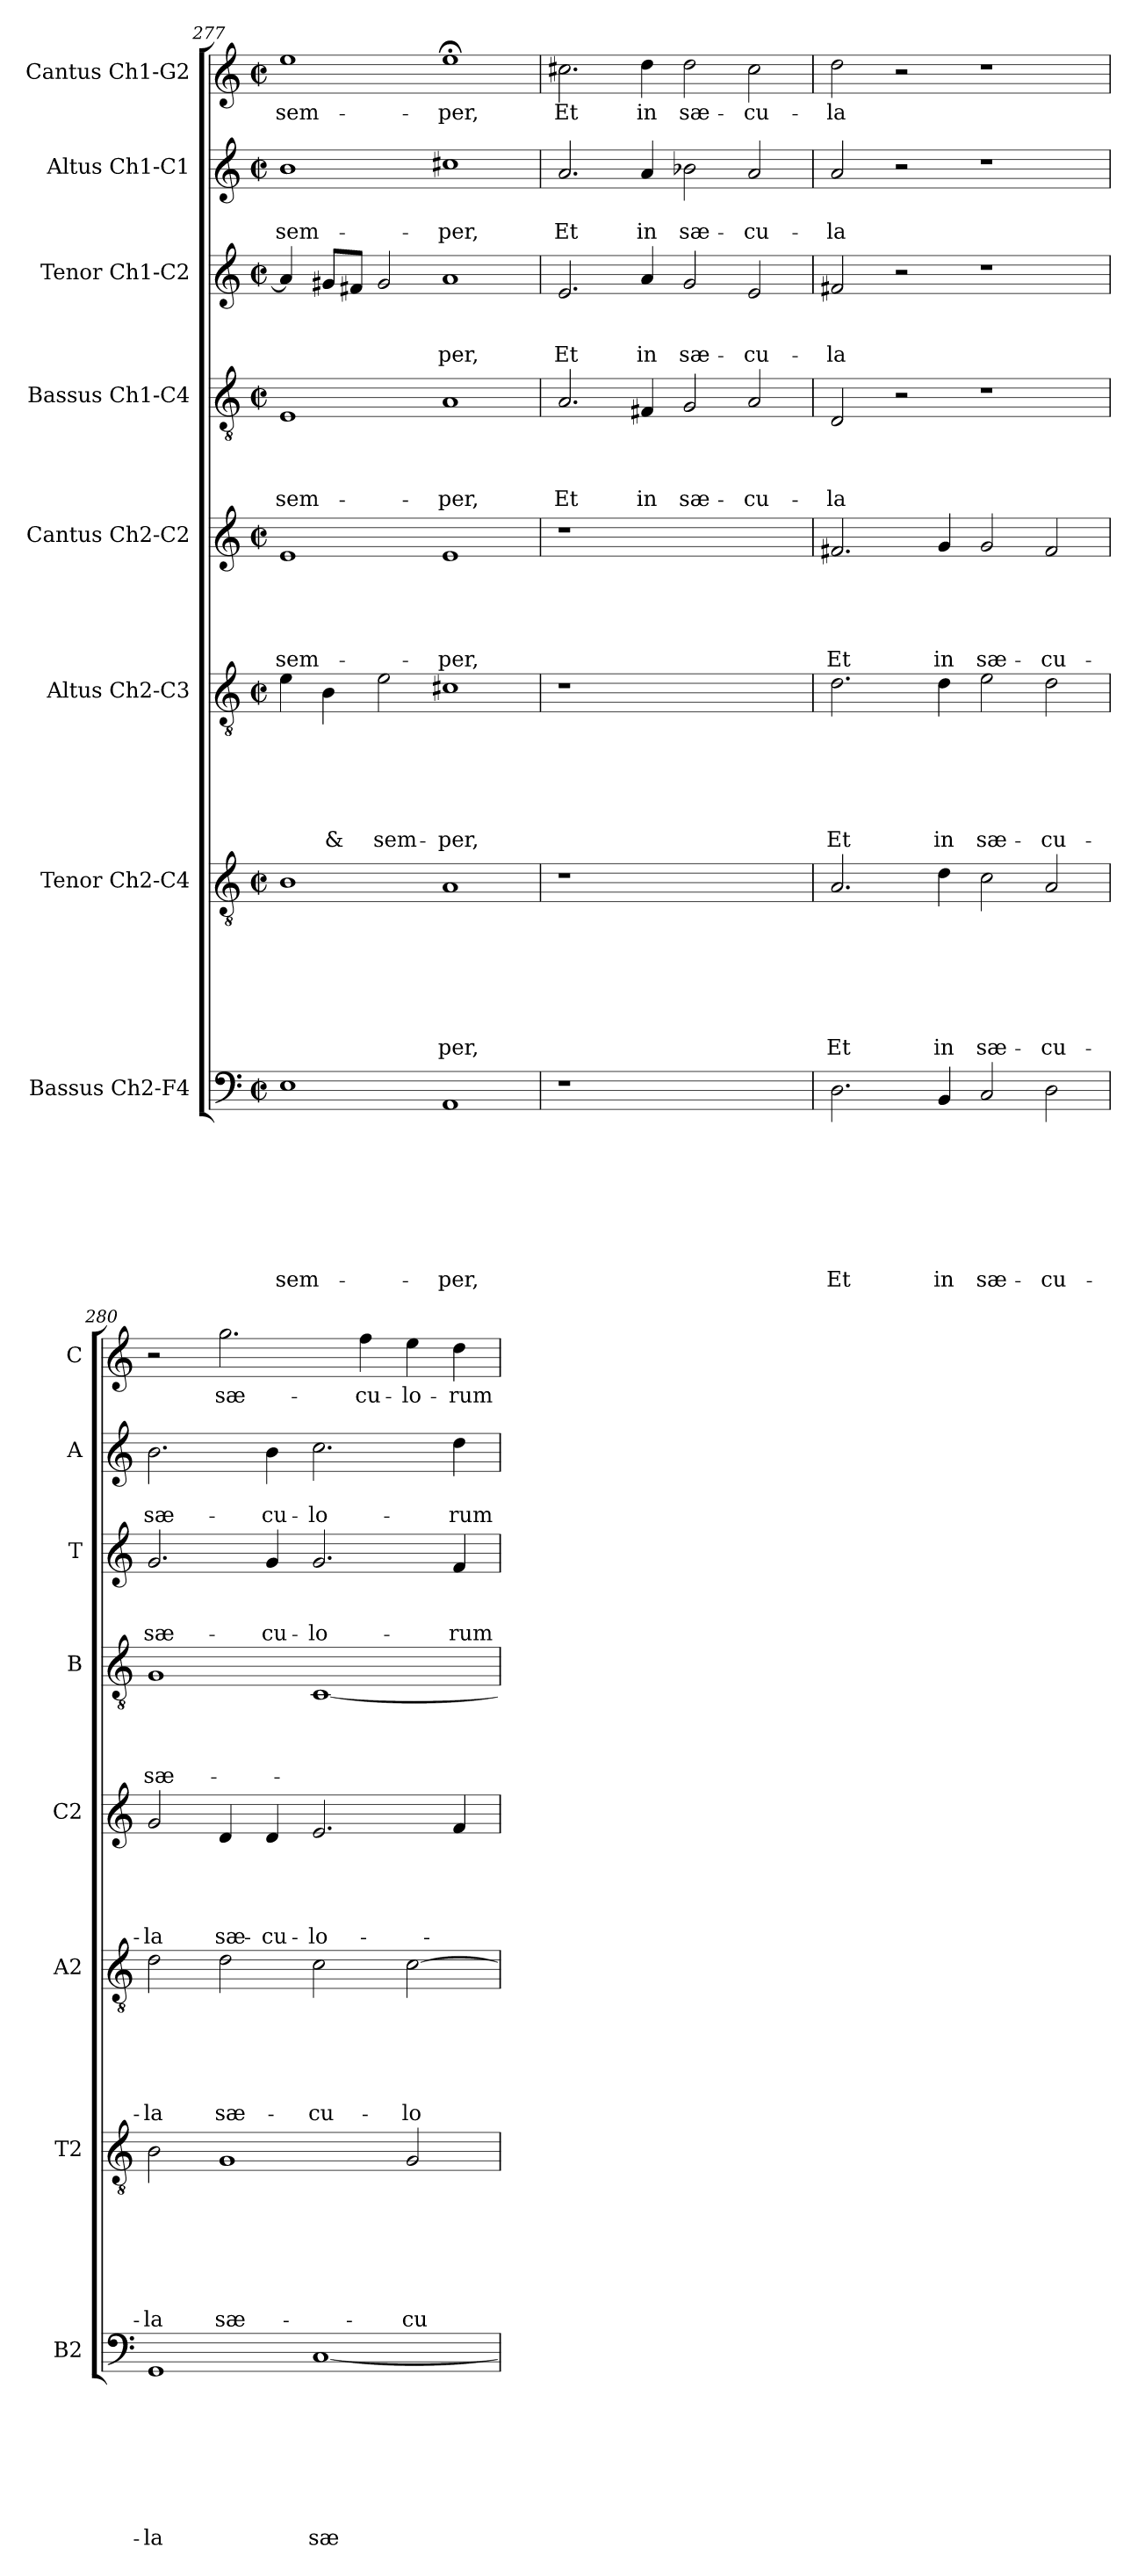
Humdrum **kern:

**kern	**text	**text	**text	**text	**text	**text	**text	**text	**kern	**text	**text	**text	**text	**text	**text	**text	**kern	**text	**text	**text	**text	**text	**text	**kern	**text	**text	**text	**text	**text	**kern	**text	**text	**text	**text	**kern	**text	**text	**text	**kern	**text	**text	**kern	**text
*part8	*part8	*part8	*part8	*part8	*part8	*part8	*part8	*part8	*part7	*part7	*part7	*part7	*part7	*part7	*part7	*part7	*part6	*part6	*part6	*part6	*part6	*part6	*part6	*part5	*part5	*part5	*part5	*part5	*part5	*part4	*part4	*part4	*part4	*part4	*part3	*part3	*part3	*part3	*part2	*part2	*part2	*part1	*part1
*staff8	*staff8	*staff8	*staff8	*staff8	*staff8	*staff8	*staff8	*staff8	*staff7	*staff7	*staff7	*staff7	*staff7	*staff7	*staff7	*staff7	*staff6	*staff6	*staff6	*staff6	*staff6	*staff6	*staff6	*staff5	*staff5	*staff5	*staff5	*staff5	*staff5	*staff4	*staff4	*staff4	*staff4	*staff4	*staff3	*staff3	*staff3	*staff3	*staff2	*staff2	*staff2	*staff1	*staff1
*I"Bassus Ch2-F4	*	*	*	*	*	*	*	*	*I"Tenor Ch2-C4	*	*	*	*	*	*	*	*I"Altus Ch2-C3	*	*	*	*	*	*	*I"Cantus Ch2-C2	*	*	*	*	*	*I"Bassus Ch1-C4	*	*	*	*	*I"Tenor Ch1-C2	*	*	*	*I"Altus Ch1-C1	*	*	*I"Cantus Ch1-G2	*
*I'B2	*	*	*	*	*	*	*	*	*I'T2	*	*	*	*	*	*	*	*I'A2	*	*	*	*	*	*	*I'C2	*	*	*	*	*	*I'B	*	*	*	*	*I'T	*	*	*	*I'A	*	*	*I'C	*
*clefF4	*	*	*	*	*	*	*	*	*clefGv2	*	*	*	*	*	*	*	*clefGv2	*	*	*	*	*	*	*clefG2	*	*	*	*	*	*clefGv2	*	*	*	*	*clefG2	*	*	*	*clefG2	*	*	*clefG2	*
*k[]	*	*	*	*	*	*	*	*	*k[]	*	*	*	*	*	*	*	*k[]	*	*	*	*	*	*	*k[]	*	*	*	*	*	*k[]	*	*	*	*	*k[]	*	*	*	*k[]	*	*	*k[]	*
*C:	*	*	*	*	*	*	*	*	*C:	*	*	*	*	*	*	*	*C:	*	*	*	*	*	*	*C:	*	*	*	*	*	*C:	*	*	*	*	*C:	*	*	*	*C:	*	*	*C:	*
*M2/2	*	*	*	*	*	*	*	*	*M2/2	*	*	*	*	*	*	*	*M2/2	*	*	*	*	*	*	*M2/2	*	*	*	*	*	*M2/2	*	*	*	*	*M2/2	*	*	*	*M2/2	*	*	*M2/2	*
*met(c|)	*	*	*	*	*	*	*	*	*met(c|)	*	*	*	*	*	*	*	*met(c|)	*	*	*	*	*	*	*met(c|)	*	*	*	*	*	*met(c|)	*	*	*	*	*met(c|)	*	*	*	*met(c|)	*	*	*met(c|)	*
=277	=277	=277	=277	=277	=277	=277	=277	=277	=277	=277	=277	=277	=277	=277	=277	=277	=277	=277	=277	=277	=277	=277	=277	=277	=277	=277	=277	=277	=277	=277	=277	=277	=277	=277	=277	=277	=277	=277	=277	=277	=277	=277	=277
!	!	!	!	!	!	!	!	!LO:LY:b	!	!	!	!	!	!	!	!	!	!	!	!	!	!	!	!	!	!	!	!	!LO:LY:b	!	!	!	!	!LO:LY:b	!	!	!	!	!	!	!LO:LY:b	!	!LO:LY:b
1E	.	.	.	.	.	.	.	sem-	1B	.	.	.	.	.	.	.	4e\	.	.	.	.	.	.	1e	.	.	.	.	sem-	1E	.	.	.	sem-	4a/]	.	.	.	1b	.	sem-	1ee	sem-
!	!	!	!	!	!	!	!	!	!	!	!	!	!	!	!	!	!	!	!	!	!	!	!LO:LY:b	!	!	!	!	!	!	!	!	!	!	!	!	!	!	!	!	!	!	!	!
.	.	.	.	.	.	.	.	.	.	.	.	.	.	.	.	.	4B\	.	.	.	.	.	&	.	.	.	.	.	.	.	.	.	.	.	8g#X/L	.	.	.	.	.	.	.	.
.	.	.	.	.	.	.	.	.	.	.	.	.	.	.	.	.	.	.	.	.	.	.	.	.	.	.	.	.	.	.	.	.	.	.	8f#X/J	.	.	.	.	.	.	.	.
!	!	!	!	!	!	!	!	!	!	!	!	!	!	!	!	!	!	!	!	!	!	!	!LO:LY:b	!	!	!	!	!	!	!	!	!	!	!	!	!	!	!	!	!	!	!	!
.	.	.	.	.	.	.	.	.	.	.	.	.	.	.	.	.	2e\	.	.	.	.	.	sem-	.	.	.	.	.	.	.	.	.	.	.	2g#/	.	.	.	.	.	.	.	.
!	!	!	!	!	!	!	!	!LO:LY:b	!	!	!	!	!	!	!	!LO:LY:b	!	!	!	!	!	!	!LO:LY:b	!	!	!	!	!	!LO:LY:b	!	!	!	!	!LO:LY:b	!	!	!	!LO:LY:b	!	!	!LO:LY:b	!	!LO:LY:b
1AA	.	.	.	.	.	.	.	-per,	1A	.	.	.	.	.	.	-per,	1c#X	.	.	.	.	.	-per,	1e	.	.	.	.	-per,	1A	.	.	.	-per,	1a	.	.	-per,	1cc#X	.	-per,	1ee;<	-per,
!!LO:PB:g=z
=278	=278	=278	=278	=278	=278	=278	=278	=278	=278	=278	=278	=278	=278	=278	=278	=278	=278	=278	=278	=278	=278	=278	=278	=278	=278	=278	=278	=278	=278	=278	=278	=278	=278	=278	=278	=278	=278	=278	=278	=278	=278	=278	=278
!	!	!	!	!	!	!	!	!	!	!	!	!	!	!	!	!	!	!	!	!	!	!	!	!	!	!	!	!	!	!	!	!	!	!LO:LY:b	!	!	!	!LO:LY:b	!	!	!LO:LY:b	!	!LO:LY:b
1r	.	.	.	.	.	.	.	.	1r	.	.	.	.	.	.	.	1r	.	.	.	.	.	.	1r	.	.	.	.	.	2.A/	.	.	.	Et	2.e/	.	.	Et	2.a/	.	Et	2.cc#X\	Et
!	!	!	!	!	!	!	!	!	!	!	!	!	!	!	!	!	!	!	!	!	!	!	!	!	!	!	!	!	!	!	!	!	!	!LO:LY:b	!	!	!	!LO:LY:b	!	!	!LO:LY:b	!	!LO:LY:b
.	.	.	.	.	.	.	.	.	.	.	.	.	.	.	.	.	.	.	.	.	.	.	.	.	.	.	.	.	.	4F#X/	.	.	.	in	4a/	.	.	in	4a/	.	in	4dd\	in
!	!	!	!	!	!	!	!	!	!	!	!	!	!	!	!	!	!	!	!	!	!	!	!	!	!	!	!	!	!	!	!	!	!	!LO:LY:b	!	!	!	!LO:LY:b	!	!	!LO:LY:b	!	!LO:LY:b
1ryy	.	.	.	.	.	.	.	.	1ryy	.	.	.	.	.	.	.	1ryy	.	.	.	.	.	.	1ryy	.	.	.	.	.	2G/	.	.	.	sæ-	2g/	.	.	sæ-	2b-X\	.	sæ-	2dd\	sæ-
!	!	!	!	!	!	!	!	!	!	!	!	!	!	!	!	!	!	!	!	!	!	!	!	!	!	!	!	!	!	!	!	!	!	!LO:LY:b	!	!	!	!LO:LY:b	!	!	!LO:LY:b	!	!LO:LY:b
.	.	.	.	.	.	.	.	.	.	.	.	.	.	.	.	.	.	.	.	.	.	.	.	.	.	.	.	.	.	2A/	.	.	.	-cu-	2e/	.	.	-cu-	2a/	.	-cu-	2cc#\	-cu-
=279	=279	=279	=279	=279	=279	=279	=279	=279	=279	=279	=279	=279	=279	=279	=279	=279	=279	=279	=279	=279	=279	=279	=279	=279	=279	=279	=279	=279	=279	=279	=279	=279	=279	=279	=279	=279	=279	=279	=279	=279	=279	=279	=279
!	!	!	!	!	!	!	!	!LO:LY:b	!	!	!	!	!	!	!	!LO:LY:b	!	!	!	!	!	!	!LO:LY:b	!	!	!	!	!	!LO:LY:b	!	!	!	!	!LO:LY:b	!	!	!	!LO:LY:b	!	!	!LO:LY:b	!	!LO:LY:b
2.D\	.	.	.	.	.	.	.	Et	2.A/	.	.	.	.	.	.	Et	2.d\	.	.	.	.	.	Et	2.f#X/	.	.	.	.	Et	2D/	.	.	.	-la	2f#X/	.	.	-la	2a/	.	-la	2dd\	-la
.	.	.	.	.	.	.	.	.	.	.	.	.	.	.	.	.	.	.	.	.	.	.	.	.	.	.	.	.	.	2r	.	.	.	.	2r	.	.	.	2r	.	.	2r	.
!	!	!	!	!	!	!	!	!LO:LY:b	!	!	!	!	!	!	!	!LO:LY:b	!	!	!	!	!	!	!LO:LY:b	!	!	!	!	!	!LO:LY:b	!	!	!	!	!	!	!	!	!	!	!	!	!	!
4BB/	.	.	.	.	.	.	.	in	4d\	.	.	.	.	.	.	in	4d\	.	.	.	.	.	in	4g/	.	.	.	.	in	.	.	.	.	.	.	.	.	.	.	.	.	.	.
!	!	!	!	!	!	!	!	!LO:LY:b	!	!	!	!	!	!	!	!LO:LY:b	!	!	!	!	!	!	!LO:LY:b	!	!	!	!	!	!LO:LY:b	!	!	!	!	!	!	!	!	!	!	!	!	!	!
2C/	.	.	.	.	.	.	.	sæ-	2c\	.	.	.	.	.	.	sæ-	2e\	.	.	.	.	.	sæ-	2g/	.	.	.	.	sæ-	1r	.	.	.	.	1r	.	.	.	1r	.	.	1r	.
!	!	!	!	!	!	!	!	!LO:LY:b	!	!	!	!	!	!	!	!LO:LY:b	!	!	!	!	!	!	!LO:LY:b	!	!	!	!	!	!LO:LY:b	!	!	!	!	!	!	!	!	!	!	!	!	!	!
2D\	.	.	.	.	.	.	.	-cu-	2A/	.	.	.	.	.	.	-cu-	2d\	.	.	.	.	.	-cu-	2f#/	.	.	.	.	-cu-	.	.	.	.	.	.	.	.	.	.	.	.	.	.
=280	=280	=280	=280	=280	=280	=280	=280	=280	=280	=280	=280	=280	=280	=280	=280	=280	=280	=280	=280	=280	=280	=280	=280	=280	=280	=280	=280	=280	=280	=280	=280	=280	=280	=280	=280	=280	=280	=280	=280	=280	=280	=280	=280
!	!	!	!	!	!	!	!	!LO:LY:b	!	!	!	!	!	!	!	!LO:LY:b	!	!	!	!	!	!	!LO:LY:b	!	!	!	!	!	!LO:LY:b	!	!	!	!	!LO:LY:b	!	!	!	!LO:LY:b	!	!	!LO:LY:b	!	!
1GG	.	.	.	.	.	.	.	-la	2B\	.	.	.	.	.	.	-la	2d\	.	.	.	.	.	-la	2g/	.	.	.	.	-la	1G	.	.	.	sæ-	2.g/	.	.	sæ-	2.b\	.	sæ-	2r	.
!	!	!	!	!	!	!	!	!	!	!	!	!	!	!	!	!LO:LY:b	!	!	!	!	!	!	!LO:LY:b	!	!	!	!	!	!LO:LY:b	!	!	!	!	!	!	!	!	!	!	!	!	!	!LO:LY:b
.	.	.	.	.	.	.	.	.	1G	.	.	.	.	.	.	sæ-	2d\	.	.	.	.	.	sæ-	4d/	.	.	.	.	sæ-	.	.	.	.	.	.	.	.	.	.	.	.	2.gg\	sæ-
!	!	!	!	!	!	!	!	!	!	!	!	!	!	!	!	!	!	!	!	!	!	!	!	!	!	!	!	!	!LO:LY:b	!	!	!	!	!	!	!	!	!LO:LY:b	!	!	!LO:LY:b	!	!
.	.	.	.	.	.	.	.	.	.	.	.	.	.	.	.	.	.	.	.	.	.	.	.	4d/	.	.	.	.	-cu-	.	.	.	.	.	4g/	.	.	-cu-	4b\	.	-cu-	.	.
!	!	!	!	!	!	!	!	!LO:LY:b	!	!	!	!	!	!	!	!	!	!	!	!	!	!	!LO:LY:b	!	!	!	!	!	!LO:LY:b	!	!	!	!	!	!	!	!	!LO:LY:b	!	!	!LO:LY:b	!	!
[1C	.	.	.	.	.	.	.	sæ-	.	.	.	.	.	.	.	.	2c\	.	.	.	.	.	-cu-	2.e/	.	.	.	.	-lo-	[1C	.	.	.	.	2.g/	.	.	-lo-	2.cc\	.	-lo-	.	.
!	!	!	!	!	!	!	!	!	!	!	!	!	!	!	!	!	!	!	!	!	!	!	!	!	!	!	!	!	!	!	!	!	!	!	!	!	!	!	!	!	!	!	!LO:LY:b
.	.	.	.	.	.	.	.	.	.	.	.	.	.	.	.	.	.	.	.	.	.	.	.	.	.	.	.	.	.	.	.	.	.	.	.	.	.	.	.	.	.	4ff\	-cu-
!	!	!	!	!	!	!	!	!	!	!	!	!	!	!	!	!LO:LY:b	!	!	!	!	!	!	!LO:LY:b	!	!	!	!	!	!	!	!	!	!	!	!	!	!	!	!	!	!	!	!LO:LY:b
.	.	.	.	.	.	.	.	.	2G/	.	.	.	.	.	.	-cu-	[2c\	.	.	.	.	.	-lo-	.	.	.	.	.	.	.	.	.	.	.	.	.	.	.	.	.	.	4ee\	-lo-
!	!	!	!	!	!	!	!	!	!	!	!	!	!	!	!	!	!	!	!	!	!	!	!	!	!	!	!	!	!	!	!	!	!	!	!	!	!	!LO:LY:b	!	!	!LO:LY:b	!	!LO:LY:b
.	.	.	.	.	.	.	.	.	.	.	.	.	.	.	.	.	.	.	.	.	.	.	.	4f/	.	.	.	.	.	.	.	.	.	.	4f/	.	.	-rum	4dd\	.	-rum	4dd\	-rum
=	=	=	=	=	=	=	=	=	=	=	=	=	=	=	=	=	=	=	=	=	=	=	=	=	=	=	=	=	=	=	=	=	=	=	=	=	=	=	=	=	=	=	=
*-	*-	*-	*-	*-	*-	*-	*-	*-	*-	*-	*-	*-	*-	*-	*-	*-	*-	*-	*-	*-	*-	*-	*-	*-	*-	*-	*-	*-	*-	*-	*-	*-	*-	*-	*-	*-	*-	*-	*-	*-	*-	*-	*-
